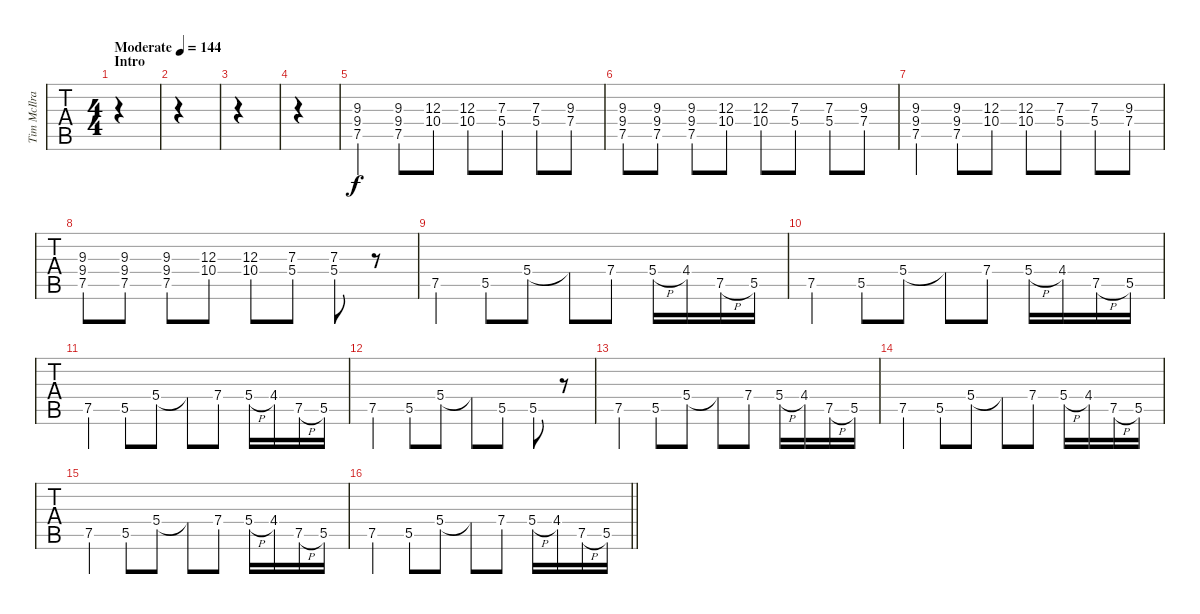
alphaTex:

\track ("Tim McIlrath - Guitar One" "Tim McIlra") {instrument distortionguitar}
\staff {tabs}
\tuning (Eb4 Bb3 Gb3 Db3 Ab2 Eb2) {hide}
\ts (4 4)
\section ("" "Intro")
\tempo (144 "Moderate")
\clef g2
\ks db
|
|
|
|
(9.3 9.4 7.5).4 (9.3 9.4 7.5).8 (12.3 10.4).8 (12.3 10.4).8 (7.3 5.4).8 (7.3 5.4).8 (9.3 7.4).8 |
(9.3 9.4 7.5).8 (9.3 9.4 7.5).8 (9.3 9.4 7.5).8 (12.3 10.4).8 (12.3 10.4).8 (7.3 5.4).8 (7.3 5.4).8 (9.3 7.4).8 |
(9.3 9.4 7.5).4 (9.3 9.4 7.5).8 (12.3 10.4).8 (12.3 10.4).8 (7.3 5.4).8 (7.3 5.4).8 (9.3 7.4).8 |
(9.3 9.4 7.5).8 (9.3 9.4 7.5).8 (9.3 9.4 7.5).8 (12.3 10.4).8 (12.3 10.4).8 (7.3 5.4).8 (7.3 5.4).8 r.8 |
7.5.4{dy f} 5.5.8 5.4.8 5.4{t}.8 7.4.8 5.4{h}.16 4.4.16 7.5{h}.16 5.5.16 |
7.5.4 5.5.8 5.4.8 5.4{t}.8 7.4.8 5.4{h}.16 4.4.16 7.5{h}.16 5.5.16 |
7.5.4 5.5.8 5.4.8 5.4{t}.8 7.4.8 5.4{h}.16 4.4.16 7.5{h}.16 5.5.16 |
7.5.4 5.5.8 5.4.8 5.4{t}.8 5.5.8 5.5.8 r.8 |
7.5.4 5.5.8 5.4.8 5.4{t}.8 7.4.8 5.4{h}.16 4.4.16 7.5{h}.16 5.5.16 |
7.5.4 5.5.8 5.4.8 5.4{t}.8 7.4.8 5.4{h}.16 4.4.16 7.5{h}.16 5.5.16 |
7.5.4 5.5.8 5.4.8 5.4{t}.8 7.4.8 5.4{h}.16 4.4.16 7.5{h}.16 5.5.16 |
\barLineRight lightlight
7.5.4 5.5.8 5.4.8 5.4{t}.8 7.4.8 5.4{h}.16 4.4.16 7.5{h}.16 5.5.16
